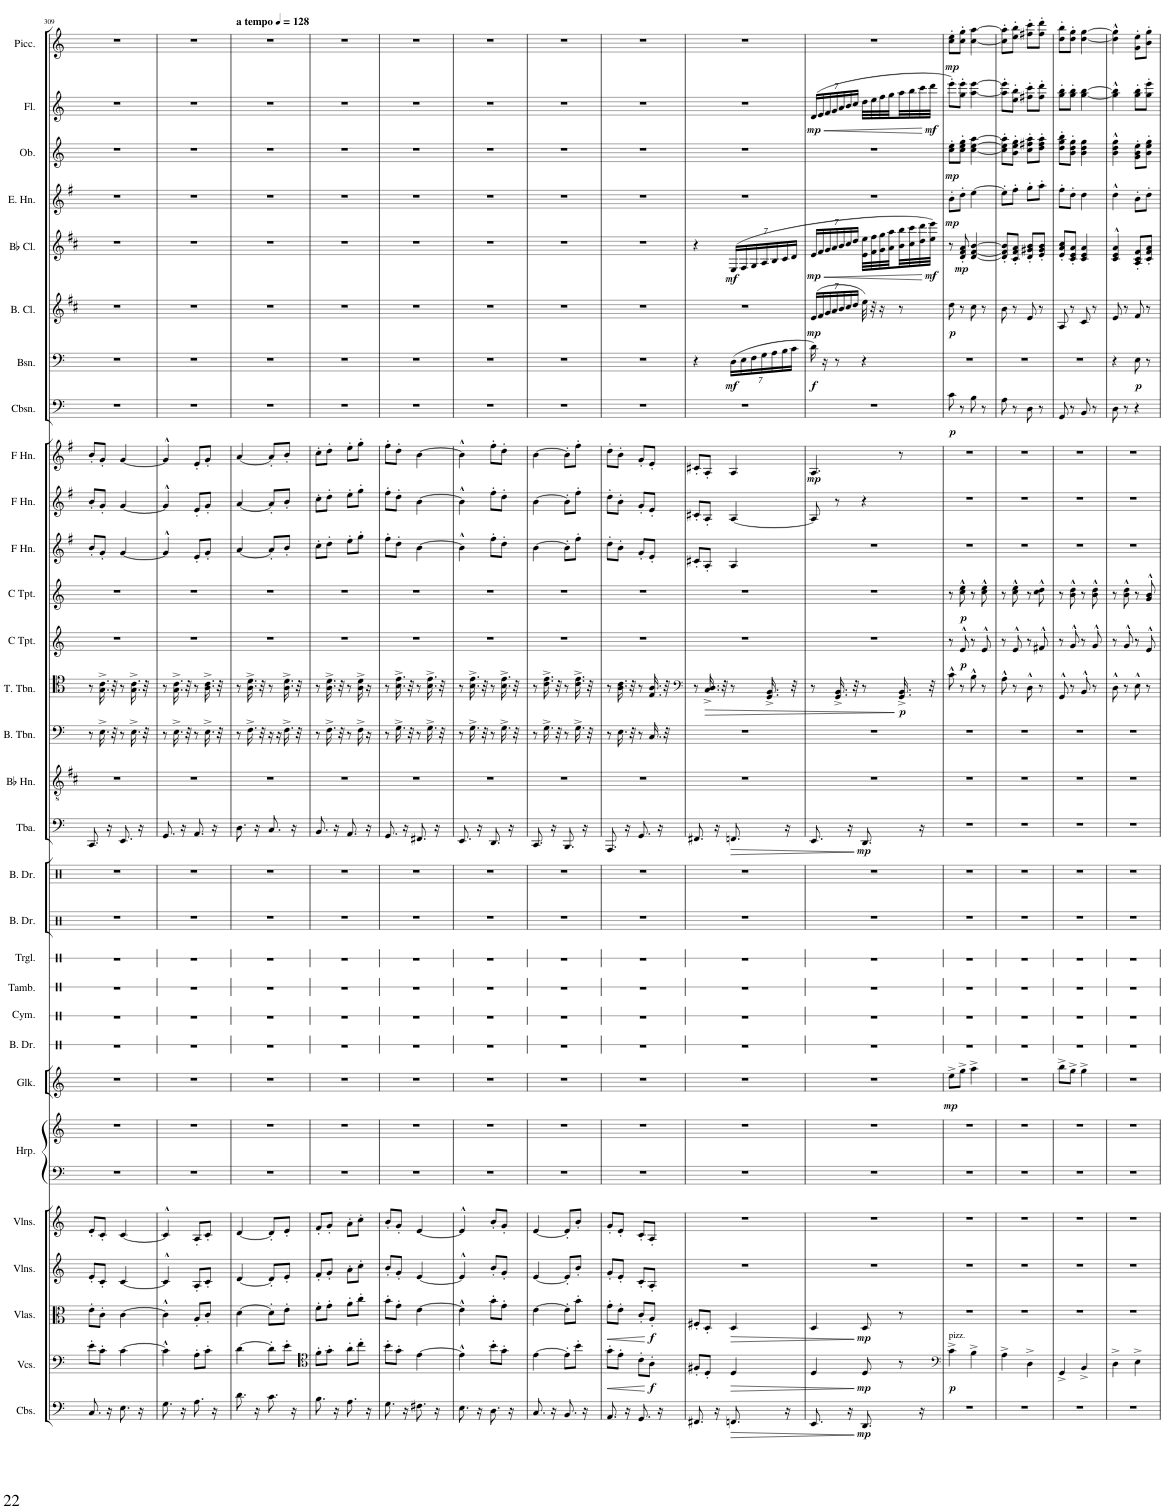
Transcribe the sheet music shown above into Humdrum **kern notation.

**kern	**dynam	**kern	**dynam	**kern	**dynam	**kern	**kern	**kern	**kern	**kern	**dynam	**kern	**kern	**kern	**kern	**kern	**kern	**kern	**dynam	**kern	**kern	**kern	**dynam	**kern	**dynam	**kern	**dynam	**kern	**kern	**kern	**dynam	**kern	**dynam	**kern	**dynam	**kern	**dynam	**kern	**dynam	**kern	**dynam	**kern	**dynam	**kern	**dynam	**kern	**dynam
*part30	*part30	*part29	*part29	*part28	*part28	*part27	*part26	*part25	*part25	*part24	*part24	*part23	*part22	*part21	*part20	*part19	*part18	*part17	*part17	*part16	*part15	*part14	*part14	*part13	*part13	*part12	*part12	*part11	*part10	*part9	*part9	*part8	*part8	*part7	*part7	*part6	*part6	*part5	*part5	*part4	*part4	*part3	*part3	*part2	*part2	*part1	*part1
*staff31	*staff31	*staff30	*staff30	*staff29	*staff29	*staff28	*staff27	*staff26	*staff25	*staff24	*staff24	*staff23	*staff22	*staff21	*staff20	*staff19	*staff18	*staff17	*staff17	*staff16	*staff15	*staff14	*staff14	*staff13	*staff13	*staff12	*staff12	*staff11	*staff10	*staff9	*staff9	*staff8	*staff8	*staff7	*staff7	*staff6	*staff6	*staff5	*staff5	*staff4	*staff4	*staff3	*staff3	*staff2	*staff2	*staff1	*staff1
*I"Contrabasses	*	*I"Violoncellos	*	*I"Violas	*	*I"Violins II	*I"Violins I	*I"Harps	*	*I"Glockenspiel	*	*I"Bass Drum	*I"Cymbal	*I"Tambourine	*I"Triangle	*I"Timpani II	*I"Timpani I	*I"Bass Tuba	*	*I"Tenor Tuba	*I"Bass Trombone	*I"Tenor Trombone	*	*I"C Trumpet	*	*I"C Trumpet	*	*I"Horn in F	*I"Horn in F	*I"Horn in F	*	*I"Contrabassoon	*	*I"Bassoon	*	*I"Bass Clarinet	*	*I"Bb Clarinet	*	*I"English Horn	*	*I"Oboe	*	*I"Flute	*	*I"Piccolo	*
*I'Cbs.	*	*I'Vcs.	*	*I'Vlas.	*	*I'Vlns.	*I'Vlns.	*I'Hrp.	*	*I'Glk.	*	*I'B. Dr.	*I'Cym.	*I'Tamb.	*I'Trgl.	*I'Timp.	*I'Timp.	*I'Tba.	*	*	*I'B. Tbn.	*I'T. Tbn.	*	*I'C Tpt.	*	*I'C Tpt.	*	*	*	*	*	*I'Cbsn.	*	*I'Bsn.	*	*I'B. Cl.	*	*I'Bb Cl.	*	*I'E. Hn.	*	*I'Ob.	*	*I'Fl.	*	*I'Picc.	*
!!LO:PB:g=z
*clefF4	*	*clefF4	*	*clefC3	*	*clefG2	*clefG2	*clefF4	*clefG2	*clefG2	*	*clefX	*clefX	*clefX	*clefX	*clefF4	*clefF4	*clefF4	*	*clefGv2	*clefF4	*clefC4	*	*clefG2	*	*clefG2	*	*clefG2	*clefG2	*clefG2	*	*clefF4	*	*clefF4	*	*clefG2	*	*clefG2	*	*clefG2	*	*clefG2	*	*clefG2	*	*clefG2	*
*Trd7c12	*	*	*	*	*	*	*	*	*	*Trd-14c-24	*	*	*	*	*	*	*	*	*	*Trd1c2	*	*	*	*	*	*	*	*Trd4c7	*Trd4c7	*Trd4c7	*	*Trd7c12	*	*	*	*Trd8c14	*	*Trd1c2	*	*Trd4c7	*	*	*	*	*	*Trd-7c-12	*
*k[]	*	*k[]	*	*k[]	*	*k[]	*k[]	*k[]	*k[]	*k[]	*	*k[]	*k[]	*k[]	*k[]	*k[]	*k[]	*k[]	*	*k[f#c#]	*k[]	*k[]	*	*k[]	*	*k[]	*	*k[f#]	*k[f#]	*k[f#]	*	*k[]	*	*k[]	*	*k[f#c#]	*	*k[f#c#]	*	*k[f#]	*	*k[]	*	*k[]	*	*k[]	*
*M2/4	*	*M2/4	*	*M2/4	*	*M2/4	*M2/4	*M2/4	*M2/4	*M2/4	*	*M2/4	*M2/4	*M2/4	*M2/4	*M2/4	*M2/4	*M2/4	*	*M2/4	*M2/4	*M2/4	*	*M2/4	*	*M2/4	*	*M2/4	*M2/4	*M2/4	*	*M2/4	*	*M2/4	*	*M2/4	*	*M2/4	*	*M2/4	*	*M2/4	*	*M2/4	*	*M2/4	*
*MM112	*	*MM112	*	*MM112	*	*MM112	*MM112	*MM112	*MM112	*MM112	*	*MM112	*MM112	*MM112	*MM112	*MM112	*MM112	*MM112	*	*MM112	*MM112	*MM112	*	*MM112	*	*MM112	*	*MM112	*MM112	*MM112	*	*MM112	*	*MM112	*	*MM112	*	*MM112	*	*MM112	*	*MM112	*	*MM112	*	*MM112	*
=309	=309	=309	=309	=309	=309	=309	=309	=309	=309	=309	=309	=309	=309	=309	=309	=309	=309	=309	=309	=309	=309	=309	=309	=309	=309	=309	=309	=309	=309	=309	=309	=309	=309	=309	=309	=309	=309	=309	=309	=309	=309	=309	=309	=309	=309	=309	=309
*	*	*	*	*	*	*	*	*	*	*	*	*	*	*	*	*	*	*	*	*	*	*	*	*	*	*	*	*	*	*	*	*	*	*	*	*	*	*	*	*	*	*	*	*	*	*^	*
8.C/	.	8e'\L	.	8e'\L	.	8e'/L	8e'/L	2r	2r	2r	.	2r	2r	2r	2r	2r	2r	8.CC/	.	2r	8r	8r	.	2r	.	2r	.	8b'/L	8b'/L	8b'/L	.	2r	.	2r	.	2r	.	2r	.	2r	.	2r	.	2r	.	2r	4ryy	.
.	.	8c'\J	.	8c'\J	.	8c'/J	8c'/J	.	.	.	.	.	.	.	.	.	.	.	.	.	16.E^\	16.G\^ 16.c\^	.	.	.	.	.	8g'/J	8g'/J	8g'/J	.	.	.	.	.	.	.	.	.	.	.	.	.	.	.	.	.	.
16r	.	.	.	.	.	.	.	.	.	.	.	.	.	.	.	.	.	16r	.	.	.	.	.	.	.	.	.	.	.	.	.	.	.	.	.	.	.	.	.	.	.	.	.	.	.	.	.	.
.	.	.	.	.	.	.	.	.	.	.	.	.	.	.	.	.	.	.	.	.	32r	32r	.	.	.	.	.	.	.	.	.	.	.	.	.	.	.	.	.	.	.	.	.	.	.	.	.	.
*	*	*	*	*	*	*	*	*	*	*	*	*	*	*	*	*	*	*	*	*	*	*	*	*	*	*	*	*	*	*	*	*	*	*	*	*	*	*	*	*	*	*	*	*	*	*MM116	*	*
8.E\	.	[4c\	.	[4c\	.	[4c/	[4c/	.	.	.	.	.	.	.	.	.	.	8.EE/	.	.	8r	8r	.	.	.	.	.	[4g/	[4g/	[4g/	.	.	.	.	.	.	.	.	.	.	.	.	.	.	.	.	4ryy	.
.	.	.	.	.	.	.	.	.	.	.	.	.	.	.	.	.	.	.	.	.	16.E^\	16.G\^ 16.c\^	.	.	.	.	.	.	.	.	.	.	.	.	.	.	.	.	.	.	.	.	.	.	.	.	.	.
16r	.	.	.	.	.	.	.	.	.	.	.	.	.	.	.	.	.	16r	.	.	.	.	.	.	.	.	.	.	.	.	.	.	.	.	.	.	.	.	.	.	.	.	.	.	.	.	.	.
.	.	.	.	.	.	.	.	.	.	.	.	.	.	.	.	.	.	.	.	.	32r	32r	.	.	.	.	.	.	.	.	.	.	.	.	.	.	.	.	.	.	.	.	.	.	.	.	.	.
=310	=310	=310	=310	=310	=310	=310	=310	=310	=310	=310	=310	=310	=310	=310	=310	=310	=310	=310	=310	=310	=310	=310	=310	=310	=310	=310	=310	=310	=310	=310	=310	=310	=310	=310	=310	=310	=310	=310	=310	=310	=310	=310	=310	=310	=310	=310	=310	=310
*	*	*	*	*	*	*	*	*	*	*	*	*	*	*	*	*	*	*	*	*	*	*	*	*	*	*	*	*	*	*	*	*	*	*	*	*	*	*	*	*	*	*	*	*	*	*MM120	*	*
8.G\	.	4c^^\]	.	4c^^\]	.	4c^^/]	4c^^/]	2r	2r	2r	.	2r	2r	2r	2r	2r	2r	8.GG/	.	2r	8r	8r	.	2r	.	2r	.	4g^^/]	4g^^/]	4g^^/]	.	2r	.	2r	.	2r	.	2r	.	2r	.	2r	.	2r	.	2r	4ryy	.
.	.	.	.	.	.	.	.	.	.	.	.	.	.	.	.	.	.	.	.	.	16.E^\	16.G\^ 16.c\^	.	.	.	.	.	.	.	.	.	.	.	.	.	.	.	.	.	.	.	.	.	.	.	.	.	.
16r	.	.	.	.	.	.	.	.	.	.	.	.	.	.	.	.	.	16r	.	.	.	.	.	.	.	.	.	.	.	.	.	.	.	.	.	.	.	.	.	.	.	.	.	.	.	.	.	.
.	.	.	.	.	.	.	.	.	.	.	.	.	.	.	.	.	.	.	.	.	32r	32r	.	.	.	.	.	.	.	.	.	.	.	.	.	.	.	.	.	.	.	.	.	.	.	.	.	.
*	*	*	*	*	*	*	*	*	*	*	*	*	*	*	*	*	*	*	*	*	*	*	*	*	*	*	*	*	*	*	*	*	*	*	*	*	*	*	*	*	*	*	*	*	*	*MM124	*	*
8.A\	.	8A'\L	.	8A'/L	.	8A'/L	8A'/L	.	.	.	.	.	.	.	.	.	.	8.AA/	.	.	8r	8r	.	.	.	.	.	8e'/L	8e'/L	8e'/L	.	.	.	.	.	.	.	.	.	.	.	.	.	.	.	.	4ryy	.
.	.	8c'\J	.	8c'/J	.	8c'/J	8c'/J	.	.	.	.	.	.	.	.	.	.	.	.	.	16.E^\	16.A\^ 16.c\^	.	.	.	.	.	8g'/J	8g'/J	8g'/J	.	.	.	.	.	.	.	.	.	.	.	.	.	.	.	.	.	.
16r	.	.	.	.	.	.	.	.	.	.	.	.	.	.	.	.	.	16r	.	.	.	.	.	.	.	.	.	.	.	.	.	.	.	.	.	.	.	.	.	.	.	.	.	.	.	.	.	.
.	.	.	.	.	.	.	.	.	.	.	.	.	.	.	.	.	.	.	.	.	32r	32r	.	.	.	.	.	.	.	.	.	.	.	.	.	.	.	.	.	.	.	.	.	.	.	.	.	.
*	*	*	*	*	*	*	*	*	*	*	*	*	*	*	*	*	*	*	*	*	*	*	*	*	*	*	*	*	*	*	*	*	*	*	*	*	*	*	*	*	*	*	*	*	*	*v	*v	*
=311	=311	=311	=311	=311	=311	=311	=311	=311	=311	=311	=311	=311	=311	=311	=311	=311	=311	=311	=311	=311	=311	=311	=311	=311	=311	=311	=311	=311	=311	=311	=311	=311	=311	=311	=311	=311	=311	=311	=311	=311	=311	=311	=311	=311	=311	=311	=311
*	*	*	*	*	*	*	*	*	*	*	*	*	*	*	*	*	*	*	*	*	*	*	*	*	*	*	*	*	*	*	*	*	*	*	*	*	*	*	*	*	*	*	*	*	*	*MM128	*
*	*	*	*	*	*	*	*	*	*	*	*	*	*	*	*	*	*	*	*	*	*	*	*	*	*	*	*	*	*	*	*	*	*	*	*	*	*	*	*	*	*	*	*	*	*	*^	*
!	!	!	!	!	!	!	!	!	!	!	!	!	!	!	!	!	!	!	!	!	!	!	!	!	!	!	!	!	!	!	!	!	!	!	!	!	!	!	!	!	!	!	!	!	!	!LO:TX:a:B:t=a tempo	!	!
*	*	*	*	*	*	*	*	*	*	*	*	*	*	*	*	*	*	*	*	*	*	*	*	*	*	*	*	*	*	*	*	*	*	*	*	*	*	*	*	*	*	*	*	*	*	*v	*v	*
8.d\	.	[4d\	.	[4d\	.	[4d/	[4d/	2r	2r	2r	.	2r	2r	2r	2r	2r	2r	8.D\	.	2r	8r	8r	.	2r	.	2r	.	[4a/	[4a/	[4a/	.	2r	.	2r	.	2r	.	2r	.	2r	.	2r	.	2r	.	2r	.
.	.	.	.	.	.	.	.	.	.	.	.	.	.	.	.	.	.	.	.	.	16.F^\	16.A\^ 16.d\^	.	.	.	.	.	.	.	.	.	.	.	.	.	.	.	.	.	.	.	.	.	.	.	.	.
16r	.	.	.	.	.	.	.	.	.	.	.	.	.	.	.	.	.	16r	.	.	.	.	.	.	.	.	.	.	.	.	.	.	.	.	.	.	.	.	.	.	.	.	.	.	.	.	.
.	.	.	.	.	.	.	.	.	.	.	.	.	.	.	.	.	.	.	.	.	32r	32r	.	.	.	.	.	.	.	.	.	.	.	.	.	.	.	.	.	.	.	.	.	.	.	.	.
8.c\	.	8d'\L]	.	8d'\L]	.	8d'/L]	8d'/L]	.	.	.	.	.	.	.	.	.	.	8.C/	.	.	16r	8r	.	.	.	.	.	8a'/L]	8a'/L]	8a'/L]	.	.	.	.	.	.	.	.	.	.	.	.	.	.	.	.	.
.	.	.	.	.	.	.	.	.	.	.	.	.	.	.	.	.	.	.	.	.	16r	.	.	.	.	.	.	.	.	.	.	.	.	.	.	.	.	.	.	.	.	.	.	.	.	.	.
.	.	8e'\J	.	8e'\J	.	8e'/J	8e'/J	.	.	.	.	.	.	.	.	.	.	.	.	.	16.F^\	16.A\^ 16.d\^	.	.	.	.	.	8b'/J	8b'/J	8b'/J	.	.	.	.	.	.	.	.	.	.	.	.	.	.	.	.	.
16r	.	.	.	.	.	.	.	.	.	.	.	.	.	.	.	.	.	16r	.	.	.	.	.	.	.	.	.	.	.	.	.	.	.	.	.	.	.	.	.	.	.	.	.	.	.	.	.
.	.	.	.	.	.	.	.	.	.	.	.	.	.	.	.	.	.	.	.	.	32r	32r	.	.	.	.	.	.	.	.	.	.	.	.	.	.	.	.	.	.	.	.	.	.	.	.	.
=312	=312	=312	=312	=312	=312	=312	=312	=312	=312	=312	=312	=312	=312	=312	=312	=312	=312	=312	=312	=312	=312	=312	=312	=312	=312	=312	=312	=312	=312	=312	=312	=312	=312	=312	=312	=312	=312	=312	=312	=312	=312	=312	=312	=312	=312	=312	=312
*	*	*clefC4	*	*	*	*	*	*	*	*	*	*	*	*	*	*	*	*	*	*	*	*	*	*	*	*	*	*	*	*	*	*	*	*	*	*	*	*	*	*	*	*	*	*	*	*	*
8.B\	.	8f'\L	.	8f'\L	.	8f'/L	8f'/L	2r	2r	2r	.	2r	2r	2r	2r	2r	2r	8.BB/	.	2r	8r	8r	.	2r	.	2r	.	8cc'\L	8cc'\L	8cc'\L	.	2r	.	2r	.	2r	.	2r	.	2r	.	2r	.	2r	.	2r	.
.	.	8g'\J	.	8g'\J	.	8g'/J	8g'/J	.	.	.	.	.	.	.	.	.	.	.	.	.	16.F^\	16.A\^ 16.d\^	.	.	.	.	.	8dd'\J	8dd'\J	8dd'\J	.	.	.	.	.	.	.	.	.	.	.	.	.	.	.	.	.
16r	.	.	.	.	.	.	.	.	.	.	.	.	.	.	.	.	.	16r	.	.	.	.	.	.	.	.	.	.	.	.	.	.	.	.	.	.	.	.	.	.	.	.	.	.	.	.	.
.	.	.	.	.	.	.	.	.	.	.	.	.	.	.	.	.	.	.	.	.	32r	32r	.	.	.	.	.	.	.	.	.	.	.	.	.	.	.	.	.	.	.	.	.	.	.	.	.
8.A\	.	8a'\L	.	8a'\L	.	8a'\L	8a'\L	.	.	.	.	.	.	.	.	.	.	8.AA/	.	.	8r	8r	.	.	.	.	.	8ee'\L	8ee'\L	8ee'\L	.	.	.	.	.	.	.	.	.	.	.	.	.	.	.	.	.
.	.	8cc'\J	.	8cc'\J	.	8cc'\J	8cc'\J	.	.	.	.	.	.	.	.	.	.	.	.	.	16F^\	16A\^ 16d\^	.	.	.	.	.	8gg'\J	8gg'\J	8gg'\J	.	.	.	.	.	.	.	.	.	.	.	.	.	.	.	.	.
16r	.	.	.	.	.	.	.	.	.	.	.	.	.	.	.	.	.	16r	.	.	16r	16r	.	.	.	.	.	.	.	.	.	.	.	.	.	.	.	.	.	.	.	.	.	.	.	.	.
=313	=313	=313	=313	=313	=313	=313	=313	=313	=313	=313	=313	=313	=313	=313	=313	=313	=313	=313	=313	=313	=313	=313	=313	=313	=313	=313	=313	=313	=313	=313	=313	=313	=313	=313	=313	=313	=313	=313	=313	=313	=313	=313	=313	=313	=313	=313	=313
8.G\	.	8b'\L	.	8b'\L	.	8b'/L	8b'/L	2r	2r	2r	.	2r	2r	2r	2r	2r	2r	8.GG/	.	2r	8r	8r	.	2r	.	2r	.	8ff#'\L	8ff#'\L	8ff#'\L	.	2r	.	2r	.	2r	.	2r	.	2r	.	2r	.	2r	.	2r	.
.	.	8g'\J	.	8g'\J	.	8g'/J	8g'/J	.	.	.	.	.	.	.	.	.	.	.	.	.	16.G^\	16.B\^ 16.e\^	.	.	.	.	.	8dd'\J	8dd'\J	8dd'\J	.	.	.	.	.	.	.	.	.	.	.	.	.	.	.	.	.
16r	.	.	.	.	.	.	.	.	.	.	.	.	.	.	.	.	.	16r	.	.	.	.	.	.	.	.	.	.	.	.	.	.	.	.	.	.	.	.	.	.	.	.	.	.	.	.	.
.	.	.	.	.	.	.	.	.	.	.	.	.	.	.	.	.	.	.	.	.	32r	32r	.	.	.	.	.	.	.	.	.	.	.	.	.	.	.	.	.	.	.	.	.	.	.	.	.
8.F#X\	.	[4e\	.	[4e\	.	[4e/	[4e/	.	.	.	.	.	.	.	.	.	.	8.FF#X/	.	.	8r	8r	.	.	.	.	.	[4b\	[4b\	[4b\	.	.	.	.	.	.	.	.	.	.	.	.	.	.	.	.	.
.	.	.	.	.	.	.	.	.	.	.	.	.	.	.	.	.	.	.	.	.	16.G^\	16.B\^ 16.e\^	.	.	.	.	.	.	.	.	.	.	.	.	.	.	.	.	.	.	.	.	.	.	.	.	.
16r	.	.	.	.	.	.	.	.	.	.	.	.	.	.	.	.	.	16r	.	.	.	.	.	.	.	.	.	.	.	.	.	.	.	.	.	.	.	.	.	.	.	.	.	.	.	.	.
.	.	.	.	.	.	.	.	.	.	.	.	.	.	.	.	.	.	.	.	.	32r	32r	.	.	.	.	.	.	.	.	.	.	.	.	.	.	.	.	.	.	.	.	.	.	.	.	.
=314	=314	=314	=314	=314	=314	=314	=314	=314	=314	=314	=314	=314	=314	=314	=314	=314	=314	=314	=314	=314	=314	=314	=314	=314	=314	=314	=314	=314	=314	=314	=314	=314	=314	=314	=314	=314	=314	=314	=314	=314	=314	=314	=314	=314	=314	=314	=314
8.E\	.	4e^^\]	.	4e^^\]	.	4e^^/]	4e^^/]	2r	2r	2r	.	2r	2r	2r	2r	2r	2r	8.EE/	.	2r	8r	8r	.	2r	.	2r	.	4b^^\]	4b^^\]	4b^^\]	.	2r	.	2r	.	2r	.	2r	.	2r	.	2r	.	2r	.	2r	.
.	.	.	.	.	.	.	.	.	.	.	.	.	.	.	.	.	.	.	.	.	16.G^\	16.B\^ 16.e\^	.	.	.	.	.	.	.	.	.	.	.	.	.	.	.	.	.	.	.	.	.	.	.	.	.
16r	.	.	.	.	.	.	.	.	.	.	.	.	.	.	.	.	.	16r	.	.	.	.	.	.	.	.	.	.	.	.	.	.	.	.	.	.	.	.	.	.	.	.	.	.	.	.	.
.	.	.	.	.	.	.	.	.	.	.	.	.	.	.	.	.	.	.	.	.	32r	32r	.	.	.	.	.	.	.	.	.	.	.	.	.	.	.	.	.	.	.	.	.	.	.	.	.
8.D\	.	8b'\L	.	8b'\L	.	8b'/L	8b'/L	.	.	.	.	.	.	.	.	.	.	8.DD/	.	.	8r	8r	.	.	.	.	.	8ff#'\L	8ff#'\L	8ff#'\L	.	.	.	.	.	.	.	.	.	.	.	.	.	.	.	.	.
.	.	8g'\J	.	8g'\J	.	8g'/J	8g'/J	.	.	.	.	.	.	.	.	.	.	.	.	.	16.G^\	16.B\^ 16.e\^	.	.	.	.	.	8dd'\J	8dd'\J	8dd'\J	.	.	.	.	.	.	.	.	.	.	.	.	.	.	.	.	.
16r	.	.	.	.	.	.	.	.	.	.	.	.	.	.	.	.	.	16r	.	.	.	.	.	.	.	.	.	.	.	.	.	.	.	.	.	.	.	.	.	.	.	.	.	.	.	.	.
.	.	.	.	.	.	.	.	.	.	.	.	.	.	.	.	.	.	.	.	.	32r	32r	.	.	.	.	.	.	.	.	.	.	.	.	.	.	.	.	.	.	.	.	.	.	.	.	.
=315	=315	=315	=315	=315	=315	=315	=315	=315	=315	=315	=315	=315	=315	=315	=315	=315	=315	=315	=315	=315	=315	=315	=315	=315	=315	=315	=315	=315	=315	=315	=315	=315	=315	=315	=315	=315	=315	=315	=315	=315	=315	=315	=315	=315	=315	=315	=315
8.C/	.	[4e\	.	[4e\	.	[4e/	[4e/	2r	2r	2r	.	2r	2r	2r	2r	2r	2r	8.CC/	.	2r	8r	8r	.	2r	.	2r	.	[4b\	[4b\	[4b\	.	2r	.	2r	.	2r	.	2r	.	2r	.	2r	.	2r	.	2r	.
.	.	.	.	.	.	.	.	.	.	.	.	.	.	.	.	.	.	.	.	.	16.G^\	16.c\^ 16.e\^	.	.	.	.	.	.	.	.	.	.	.	.	.	.	.	.	.	.	.	.	.	.	.	.	.
16r	.	.	.	.	.	.	.	.	.	.	.	.	.	.	.	.	.	16r	.	.	.	.	.	.	.	.	.	.	.	.	.	.	.	.	.	.	.	.	.	.	.	.	.	.	.	.	.
.	.	.	.	.	.	.	.	.	.	.	.	.	.	.	.	.	.	.	.	.	32r	32r	.	.	.	.	.	.	.	.	.	.	.	.	.	.	.	.	.	.	.	.	.	.	.	.	.
8.BB/	.	8e'\L]	.	8e'\L]	.	8e'/L]	8e'/L]	.	.	.	.	.	.	.	.	.	.	8.BBB/	.	.	8r	8r	.	.	.	.	.	8b'\L]	8b'\L]	8b'\L]	.	.	.	.	.	.	.	.	.	.	.	.	.	.	.	.	.
.	.	8b'\J	.	8b'\J	.	8b'/J	8b'/J	.	.	.	.	.	.	.	.	.	.	.	.	.	16.G^\	16.c\^ 16.e\^	.	.	.	.	.	8ff#'\J	8ff#'\J	8ff#'\J	.	.	.	.	.	.	.	.	.	.	.	.	.	.	.	.	.
16r	.	.	.	.	.	.	.	.	.	.	.	.	.	.	.	.	.	16r	.	.	.	.	.	.	.	.	.	.	.	.	.	.	.	.	.	.	.	.	.	.	.	.	.	.	.	.	.
.	.	.	.	.	.	.	.	.	.	.	.	.	.	.	.	.	.	.	.	.	32r	32r	.	.	.	.	.	.	.	.	.	.	.	.	.	.	.	.	.	.	.	.	.	.	.	.	.
=316	=316	=316	=316	=316	=316	=316	=316	=316	=316	=316	=316	=316	=316	=316	=316	=316	=316	=316	=316	=316	=316	=316	=316	=316	=316	=316	=316	=316	=316	=316	=316	=316	=316	=316	=316	=316	=316	=316	=316	=316	=316	=316	=316	=316	=316	=316	=316
!	!	!	!LO:HP:b	!	!LO:HP:b	!	!	!	!	!	!	!	!	!	!	!	!	!	!	!	!	!	!	!	!	!	!	!	!	!	!	!	!	!	!	!	!	!	!	!	!	!	!	!	!	!	!
8.AA/	.	8g'\L	<	8g'\L	<	8g'/L	8g'/L	2r	2r	2r	.	2r	2r	2r	2r	2r	2r	8.AAA/	.	2r	8r	8r	.	2r	.	2r	.	8dd'\L	8dd'\L	8dd'\L	.	2r	.	2r	.	2r	.	2r	.	2r	.	2r	.	2r	.	2r	.
.	.	8e'\J	.	8e'\J	.	8e'/J	8e'/J	.	.	.	.	.	.	.	.	.	.	.	.	.	16.E\	16.A\ 16.c\	.	.	.	.	.	8b'\J	8b'\J	8b'\J	.	.	.	.	.	.	.	.	.	.	.	.	.	.	.	.	.
16r	.	.	.	.	.	.	.	.	.	.	.	.	.	.	.	.	.	16r	.	.	.	.	.	.	.	.	.	.	.	.	.	.	.	.	.	.	.	.	.	.	.	.	.	.	.	.	.
.	.	.	.	.	.	.	.	.	.	.	.	.	.	.	.	.	.	.	.	.	32r	32r	.	.	.	.	.	.	.	.	.	.	.	.	.	.	.	.	.	.	.	.	.	.	.	.	.
8.GG/	.	8c'\L	.	8c'/L	.	8c'/L	8c'/L	.	.	.	.	.	.	.	.	.	.	8.GG/	.	.	8r	8r	.	.	.	.	.	8g'/L	8g'/L	8g'/L	.	.	.	.	.	.	.	.	.	.	.	.	.	.	.	.	.
!	!	!	!LO:DY:n=1:b	!	!LO:DY:n=1:b	!	!	!	!	!	!	!	!	!	!	!	!	!	!	!	!	!	!	!	!	!	!	!	!	!	!	!	!	!	!	!	!	!	!	!	!	!	!	!	!	!	!
.	.	8A'\J	[ f	8A'/J	[ f	8A'/J	8A'/J	.	.	.	.	.	.	.	.	.	.	.	.	.	16.C/	16.E/ 16.A/	.	.	.	.	.	8e'/J	8e'/J	8e'/J	.	.	.	.	.	.	.	.	.	.	.	.	.	.	.	.	.
16r	.	.	.	.	.	.	.	.	.	.	.	.	.	.	.	.	.	16r	.	.	.	.	.	.	.	.	.	.	.	.	.	.	.	.	.	.	.	.	.	.	.	.	.	.	.	.	.
.	.	.	.	.	.	.	.	.	.	.	.	.	.	.	.	.	.	.	.	.	32r	32r	.	.	.	.	.	.	.	.	.	.	.	.	.	.	.	.	.	.	.	.	.	.	.	.	.
=317	=317	=317	=317	=317	=317	=317	=317	=317	=317	=317	=317	=317	=317	=317	=317	=317	=317	=317	=317	=317	=317	=317	=317	=317	=317	=317	=317	=317	=317	=317	=317	=317	=317	=317	=317	=317	=317	=317	=317	=317	=317	=317	=317	=317	=317	=317	=317
*	*	*	*	*	*	*	*	*	*	*	*	*	*	*	*	*	*	*	*	*	*	*clefF4	*	*	*	*	*	*	*	*	*	*	*	*	*	*	*	*	*	*	*	*	*	*	*	*	*
8.FF#X/	.	8F#X'/L	.	8F#X'/L	.	2r	2r	2r	2r	2r	.	2r	2r	2r	2r	2r	2r	8.FF#X/	.	2r	2r	8r	.	2r	.	2r	.	8c#X'/L	8c#X'/L	8c#X'/L	.	2r	.	4r	.	2r	.	4r	.	2r	.	2r	.	2r	.	2r	.
!	!	!	!	!	!	!	!	!	!	!	!	!	!	!	!	!	!	!	!	!	!	!	!LO:HP:b	!	!	!	!	!	!	!	!	!	!	!	!	!	!	!	!	!	!	!	!	!	!	!	!
.	.	8D'/J	.	8D'/J	.	.	.	.	.	.	.	.	.	.	.	.	.	.	.	.	.	16.C/^ 16.D/^	>	.	.	.	.	8A'/J	8A'/J	8A'/J	.	.	.	.	.	.	.	.	.	.	.	.	.	.	.	.	.
16r	.	.	.	.	.	.	.	.	.	.	.	.	.	.	.	.	.	16r	.	.	.	.	.	.	.	.	.	.	.	.	.	.	.	.	.	.	.	.	.	.	.	.	.	.	.	.	.
.	.	.	.	.	.	.	.	.	.	.	.	.	.	.	.	.	.	.	.	.	.	32r	.	.	.	.	.	.	.	.	.	.	.	.	.	.	.	.	.	.	.	.	.	.	.	.	.
!	!LO:HP:b	!	!LO:HP:b	!	!LO:HP:b	!	!	!	!	!	!	!	!	!	!	!	!	!	!LO:HP:b	!	!	!	!	!	!	!	!	!	!	!	!	!	!	!	!	!	!	!	!	!	!	!	!	!	!	!	!
*	*	*	*	*	*	*	*	*	*	*	*	*	*	*	*	*	*	*	*	*	*	*	*	*	*	*	*	*	*	*	*	*	*	*Xbrackettup	*	*	*	*Xbrackettup	*	*	*	*	*	*	*	*	*
!	!	!	!	!	!	!	!	!	!	!	!	!	!	!	!	!	!	!	!	!	!	!	!	!	!	!	!	!	!	!	!	!	!	!	!LO:DY:b	!	!	!	!LO:DY:b	!	!	!	!	!	!	!	!
8.FFn/	>	4D/	>	4D/	>	.	.	.	.	.	.	.	.	.	.	.	.	8.FFn/	>	.	.	8r	.	.	.	.	.	4A/	[4A/	4A/	.	.	.	(28D\LL	mf	.	.	(28E/LL	mf	.	.	.	.	.	.	.	.
.	.	.	.	.	.	.	.	.	.	.	.	.	.	.	.	.	.	.	.	.	.	.	.	.	.	.	.	.	.	.	.	.	.	28E\	.	.	.	28F#/	.	.	.	.	.	.	.	.	.
.	.	.	.	.	.	.	.	.	.	.	.	.	.	.	.	.	.	.	.	.	.	.	.	.	.	.	.	.	.	.	.	.	.	28F\	.	.	.	28G/	.	.	.	.	.	.	.	.	.
.	.	.	.	.	.	.	.	.	.	.	.	.	.	.	.	.	.	.	.	.	.	.	.	.	.	.	.	.	.	.	.	.	.	28G\	.	.	.	28A/	.	.	.	.	.	.	.	.	.
.	.	.	.	.	.	.	.	.	.	.	.	.	.	.	.	.	.	.	.	.	.	16.GG/^ 16.BB/^	.	.	.	.	.	.	.	.	.	.	.	.	.	.	.	.	.	.	.	.	.	.	.	.	.
.	.	.	.	.	.	.	.	.	.	.	.	.	.	.	.	.	.	.	.	.	.	.	.	.	.	.	.	.	.	.	.	.	.	28A\	.	.	.	28B/	.	.	.	.	.	.	.	.	.
.	.	.	.	.	.	.	.	.	.	.	.	.	.	.	.	.	.	.	.	.	.	.	.	.	.	.	.	.	.	.	.	.	.	28B\	.	.	.	28c#/	.	.	.	.	.	.	.	.	.
16r	.	.	.	.	.	.	.	.	.	.	.	.	.	.	.	.	.	16r	.	.	.	.	.	.	.	.	.	.	.	.	.	.	.	.	.	.	.	.	.	.	.	.	.	.	.	.	.
.	.	.	.	.	.	.	.	.	.	.	.	.	.	.	.	.	.	.	.	.	.	.	.	.	.	.	.	.	.	.	.	.	.	28c\JJ	.	.	.	28d/JJ	.	.	.	.	.	.	.	.	.
.	.	.	.	.	.	.	.	.	.	.	.	.	.	.	.	.	.	.	.	.	.	32r	.	.	.	.	.	.	.	.	.	.	.	.	.	.	.	.	.	.	.	.	.	.	.	.	.
=318	=318	=318	=318	=318	=318	=318	=318	=318	=318	=318	=318	=318	=318	=318	=318	=318	=318	=318	=318	=318	=318	=318	=318	=318	=318	=318	=318	=318	=318	=318	=318	=318	=318	=318	=318	=318	=318	=318	=318	=318	=318	=318	=318	=318	=318	=318	=318
*	*	*	*	*	*	*	*	*	*	*	*	*	*	*	*	*	*	*	*	*	*	*	*	*	*	*	*	*	*	*	*	*	*	*	*	*Xbrackettup	*	*	*	*	*	*	*	*	*	*	*
!	!	!	!	!	!	!	!	!	!	!	!	!	!	!	!	!	!	!	!	!	!	!	!	!	!	!	!	!	!	!	!	!	!	!	!	!	!	!	!LO:HP:b	!	!	!	!	!	!	!	!
*	*	*	*	*	*	*	*	*	*	*	*	*	*	*	*	*	*	*	*	*	*	*	*	*	*	*	*	*	*	*	*	*	*	*	*	*	*	*	*	*	*	*	*	*Xbrackettup	*	*	*
!	!	!	!	!	!	!	!	!	!	!	!	!	!	!	!	!	!	!	!	!	!	!	!	!	!	!	!	!	!	!	!LO:DY:b	!	!	!	!LO:DY:b	!	!LO:DY:b	!	!LO:DY:n=1:b	!	!	!	!	!	!LO:HP:b	!	!
!	!	!	!	!	!	!	!	!	!	!	!	!	!	!	!	!	!	!	!	!	!	!	!	!	!	!	!	!	!	!	!	!	!	!	!	!	!	!	!	!	!	!	!	!	!LO:DY:n=1:b	!	!
8.EE/	.	4D/	.	4D/	.	2r	2r	2r	2r	2r	.	2r	2r	2r	2r	2r	2r	8.EE/	.	2r	2r	8r	.	2r	.	2r	.	2r	8A/]	4.A/	mp	2r	.	16d\)	f	(28e/LL	mp	28e/LL	< mp	2r	.	2r	.	(28d/LL	< mp	2r	.
.	.	.	.	.	.	.	.	.	.	.	.	.	.	.	.	.	.	.	.	.	.	.	.	.	.	.	.	.	.	.	.	.	.	.	.	28f#/	.	28f#/	.	.	.	.	.	28e/	.	.	.
.	.	.	.	.	.	.	.	.	.	.	.	.	.	.	.	.	.	.	.	.	.	.	.	.	.	.	.	.	.	.	.	.	.	16r	.	.	.	.	.	.	.	.	.	.	.	.	.
.	.	.	.	.	.	.	.	.	.	.	.	.	.	.	.	.	.	.	.	.	.	.	.	.	.	.	.	.	.	.	.	.	.	.	.	28g/	.	28g/	.	.	.	.	.	28f/	.	.	.
.	.	.	.	.	.	.	.	.	.	.	.	.	.	.	.	.	.	.	.	.	.	.	.	.	.	.	.	.	.	.	.	.	.	.	.	28a/	.	28a/	.	.	.	.	.	28g/	.	.	.
.	.	.	.	.	.	.	.	.	.	.	.	.	.	.	.	.	.	.	.	.	.	16.GG/^ 16.BB/^	.	.	.	.	.	.	8r	.	.	.	.	8r	.	.	.	.	.	.	.	.	.	.	.	.	.
.	.	.	.	.	.	.	.	.	.	.	.	.	.	.	.	.	.	.	.	.	.	.	.	.	.	.	.	.	.	.	.	.	.	.	.	28b/	.	28b/	.	.	.	.	.	28a/	.	.	.
.	.	.	.	.	.	.	.	.	.	.	.	.	.	.	.	.	.	.	.	.	.	.	.	.	.	.	.	.	.	.	.	.	.	.	.	28cc#/	.	28cc#/	.	.	.	.	.	28b/	.	.	.
16r	.	.	.	.	.	.	.	.	.	.	.	.	.	.	.	.	.	16r	.	.	.	.	.	.	.	.	.	.	.	.	.	.	.	.	.	.	.	.	.	.	.	.	.	.	.	.	.
.	.	.	.	.	.	.	.	.	.	.	.	.	.	.	.	.	.	.	.	.	.	.	.	.	.	.	.	.	.	.	.	.	.	.	.	28dd/JJ	.	28dd/JJ	.	.	.	.	.	28cc/JJ	.	.	.
.	.	.	.	.	.	.	.	.	.	.	.	.	.	.	.	.	.	.	.	.	.	32r	.	.	.	.	.	.	.	.	.	.	.	.	.	.	.	.	.	.	.	.	.	.	.	.	.
!	!LO:DY:n=1:b	!	!LO:DY:n=1:b	!	!LO:DY:n=1:b	!	!	!	!	!	!	!	!	!	!	!	!	!	!LO:DY:n=1:b	!	!	!	!	!	!	!	!	!	!	!	!	!	!	!	!	!	!	!	!	!	!	!	!	!	!	!	!
8.DD/	] mp	8D/	] mp	8D/	] mp	.	.	.	.	.	.	.	.	.	.	.	.	8.DD/	] mp	.	.	8r	.	.	.	.	.	.	4r	.	.	.	.	4r	.	32ee\)	.	32e\ 32ee\LLL	.	.	.	.	.	32dd\LLL	.	.	.
.	.	.	.	.	.	.	.	.	.	.	.	.	.	.	.	.	.	.	.	.	.	.	.	.	.	.	.	.	.	.	.	.	.	.	.	32r	.	32f#\ 32ff#\	.	.	.	.	.	32ee\	.	.	.
.	.	.	.	.	.	.	.	.	.	.	.	.	.	.	.	.	.	.	.	.	.	.	.	.	.	.	.	.	.	.	.	.	.	.	.	16r	.	32g\ 32gg\	.	.	.	.	.	32ff\	.	.	.
.	.	.	.	.	.	.	.	.	.	.	.	.	.	.	.	.	.	.	.	.	.	.	.	.	.	.	.	.	.	.	.	.	.	.	.	.	.	32a\ 32aa\	.	.	.	.	.	32gg\	.	.	.
!	!	!	!	!	!	!	!	!	!	!	!	!	!	!	!	!	!	!	!	!	!	!	!LO:DY:n=1:b	!	!	!	!	!	!	!	!	!	!	!	!	!	!	!	!	!	!	!	!	!	!	!	!
.	.	8r	.	8r	.	.	.	.	.	.	.	.	.	.	.	.	.	.	.	.	.	16.GG/^ 16.BB/^	] p	.	.	.	.	.	.	8r	.	.	.	.	.	8r	.	32b\ 32bb\	.	.	.	.	.	32aa\	.	.	.
.	.	.	.	.	.	.	.	.	.	.	.	.	.	.	.	.	.	.	.	.	.	.	.	.	.	.	.	.	.	.	.	.	.	.	.	.	.	32cc#\ 32ccc#\	.	.	.	.	.	32bb\	.	.	.
16r	.	.	.	.	.	.	.	.	.	.	.	.	.	.	.	.	.	16r	.	.	.	.	.	.	.	.	.	.	.	.	.	.	.	.	.	.	.	32dd\ 32ddd\	.	.	.	.	.	32ccc\	.	.	.
!	!	!	!	!	!	!	!	!	!	!	!	!	!	!	!	!	!	!	!	!	!	!	!	!	!	!	!	!	!	!	!	!	!	!	!	!	!	!	!LO:DY:n=2:b	!	!	!	!	!	!LO:DY:n=2:b	!	!
.	.	.	.	.	.	.	.	.	.	.	.	.	.	.	.	.	.	.	.	.	.	32r	.	.	.	.	.	.	.	.	.	.	.	.	.	.	.	32ee\ 32eee\JJJ)	[ mf	.	.	.	.	32ddd\JJJ	[ mf	.	.
=319	=319	=319	=319	=319	=319	=319	=319	=319	=319	=319	=319	=319	=319	=319	=319	=319	=319	=319	=319	=319	=319	=319	=319	=319	=319	=319	=319	=319	=319	=319	=319	=319	=319	=319	=319	=319	=319	=319	=319	=319	=319	=319	=319	=319	=319	=319	=319
*	*	*clefF4	*	*	*	*	*	*	*	*	*	*	*	*	*	*	*	*	*	*	*	*	*	*	*	*	*	*	*	*	*	*	*	*	*	*	*	*	*	*	*	*	*	*	*	*	*
!	!	!LO:TX:a:t=pizz.	!	!	!	!	!	!	!	!	!	!	!	!	!	!	!	!	!	!	!	!	!	!	!	!	!	!	!	!	!	!	!	!	!	!	!	!	!	!	!	!	!	!	!	!	!
!	!	!	!LO:DY:b	!	!	!	!	!	!	!	!LO:DY:b	!	!	!	!	!	!	!	!	!	!	!	!	!	!	!	!	!	!	!	!	!	!LO:DY:b	!	!	!	!LO:DY:b	!	!	!	!LO:DY:b	!	!LO:DY:b	!	!	!	!LO:DY:b
2r	.	4c^\	p	2r	.	2r	2r	2r	2r	8ee^\L	mp	2r	2r	2r	2r	2r	2r	2r	.	2r	2r	8c^^\	.	8r	.	8r	.	2r	2r	2r	.	8c\	p	2r	.	8dd\	p	8r	.	8b'\L	mp	8cc\' 8ee\'L	mp	8eee'\L)	.	8cc\' 8ee\'L	mp
!	!	!	!	!	!	!	!	!	!	!	!	!	!	!	!	!	!	!	!	!	!	!	!	!	!LO:DY:b	!	!LO:DY:b	!	!	!	!	!	!	!	!	!	!	!	!LO:DY:b	!	!	!	!	!	!	!	!
.	.	.	.	.	.	.	.	.	.	8gg^\J	.	.	.	.	.	.	.	.	.	.	.	8r	.	8e^^/	p	8cc\^^ 8ee\^^	p	.	.	.	.	8r	.	.	.	8r	.	8d/' 8f#/' 8a/'	mp	8dd'\J	.	8cc\' 8ee\' 8gg\'J	.	8gg\' 8eee\'J	.	8cc\' 8gg\'J	.
.	.	4B^\	.	.	.	.	.	.	.	4aa^\	.	.	.	.	.	.	.	.	.	.	.	8B^^\	.	8r	.	8r	.	.	.	.	.	8B\	.	.	.	8cc#\	.	[4d/ [4f#/ [4b/	.	[4ee\	.	[4cc\ [4ee\ [4aa\	.	[4aa\ [4eee\	.	[4cc\ [4aa\	.
.	.	.	.	.	.	.	.	.	.	.	.	.	.	.	.	.	.	.	.	.	.	8r	.	8e^^/	.	8cc\^^ 8ee\^^	.	.	.	.	.	8r	.	.	.	8r	.	.	.	.	.	.	.	.	.	.	.
=320	=320	=320	=320	=320	=320	=320	=320	=320	=320	=320	=320	=320	=320	=320	=320	=320	=320	=320	=320	=320	=320	=320	=320	=320	=320	=320	=320	=320	=320	=320	=320	=320	=320	=320	=320	=320	=320	=320	=320	=320	=320	=320	=320	=320	=320	=320	=320
2r	.	4A^\	.	2r	.	2r	2r	2r	2r	2r	.	2r	2r	2r	2r	2r	2r	2r	.	2r	2r	8A^^\	.	8r	.	8r	.	2r	2r	2r	.	8A\	.	2r	.	8b\	.	8d/]' 8f#/]' 8b/]'L	.	8ee'\L]	.	8cc\]' 8ee\]' 8aa\]'L	.	8aa\]' 8eee\]'L	.	8cc\]' 8aa\]'L	.
.	.	.	.	.	.	.	.	.	.	.	.	.	.	.	.	.	.	.	.	.	.	8r	.	8e^^/	.	8cc\^^ 8ee\^^	.	.	.	.	.	8r	.	.	.	8r	.	8c#/' 8f#/' 8a/'J	.	8ff#'\J	.	8b\' 8ee\' 8gg\'J	.	8ee\' 8bb\'J	.	8ee\' 8bb\'J	.
.	.	4D^\	.	.	.	.	.	.	.	.	.	.	.	.	.	.	.	.	.	.	.	8D^^\	.	8r	.	8r	.	.	.	.	.	8D\	.	.	.	8e/	.	8d/' 8g#X/' 8b/'L	.	8gg'\L	.	8cc\' 8ff#X\' 8aa\'L	.	8ff#X\' 8ccc\'L	.	8ff#X\' 8ccc\'L	.
.	.	.	.	.	.	.	.	.	.	.	.	.	.	.	.	.	.	.	.	.	.	8r	.	8f#X^^/	.	8cc\^^ 8dd\^^	.	.	.	.	.	8r	.	.	.	8r	.	8e/' 8g#/' 8b/'J	.	8aa'\J	.	8dd\' 8ff#\' 8aa\'J	.	8ff#\' 8ddd\'J	.	8ff#\' 8ddd\'J	.
=321	=321	=321	=321	=321	=321	=321	=321	=321	=321	=321	=321	=321	=321	=321	=321	=321	=321	=321	=321	=321	=321	=321	=321	=321	=321	=321	=321	=321	=321	=321	=321	=321	=321	=321	=321	=321	=321	=321	=321	=321	=321	=321	=321	=321	=321	=321	=321
2r	.	4GG^/	.	2r	.	2r	2r	2r	2r	8bb^\L	.	2r	2r	2r	2r	2r	2r	2r	.	2r	2r	8GG^^/	.	8r	.	8r	.	2r	2r	2r	.	8GG/	.	2r	.	8A/	.	8e/' 8a/' 8cc#/'L	.	8ff#'\L	.	8dd\' 8gg\' 8bb\'L	.	8gg\' 8bb\'L	.	8dd\' 8bb\'L	.
.	.	.	.	.	.	.	.	.	.	8gg^\J	.	.	.	.	.	.	.	.	.	.	.	8r	.	8g^^/	.	8b\^^ 8dd\^^	.	.	.	.	.	8r	.	.	.	8r	.	8c#/' 8e/' 8a/'J	.	8dd'\J	.	8b\' 8dd\' 8gg\'J	.	8gg\' 8bb\'J	.	8dd\' 8gg\'J	.
.	.	4BB^/	.	.	.	.	.	.	.	4gg^\	.	.	.	.	.	.	.	.	.	.	.	8BB^^/	.	8r	.	8r	.	.	.	.	.	8BB/	.	.	.	8c#/	.	4c#/ 4e/ 4a/	.	4dd\	.	4b\ 4dd\ 4gg\	.	[4gg\ [4bb\	.	[4dd\ [4gg\	.
.	.	.	.	.	.	.	.	.	.	.	.	.	.	.	.	.	.	.	.	.	.	8r	.	8g^^/	.	8b\^^ 8dd\^^	.	.	.	.	.	8r	.	.	.	8r	.	.	.	.	.	.	.	.	.	.	.
=322	=322	=322	=322	=322	=322	=322	=322	=322	=322	=322	=322	=322	=322	=322	=322	=322	=322	=322	=322	=322	=322	=322	=322	=322	=322	=322	=322	=322	=322	=322	=322	=322	=322	=322	=322	=322	=322	=322	=322	=322	=322	=322	=322	=322	=322	=322	=322
2r	.	4D^\	.	2r	.	2r	2r	2r	2r	2r	.	2r	2r	2r	2r	2r	2r	2r	.	2r	2r	8D^^\	.	8r	.	8r	.	2r	2r	2r	.	8D\	.	4r	.	8e/	.	4c#/^^ 4e/^^ 4a/^^	.	4dd^^\	.	4b\^^ 4dd\^^ 4gg\^^	.	4gg\]^^ 4bb\]^^	.	4dd\]^^ 4gg\]^^	.
.	.	.	.	.	.	.	.	.	.	.	.	.	.	.	.	.	.	.	.	.	.	8r	.	8g^^/	.	8b\^^ 8dd\^^	.	.	.	.	.	8r	.	.	.	8r	.	.	.	.	.	.	.	.	.	.	.
!	!	!	!	!	!	!	!	!	!	!	!	!	!	!	!	!	!	!	!	!	!	!	!	!	!	!	!	!	!	!	!	!	!	!	!LO:DY:b	!	!	!	!	!	!	!	!	!	!	!	!
.	.	4E^\	.	.	.	.	.	.	.	.	.	.	.	.	.	.	.	.	.	.	.	8E^^\	.	8r	.	8r	.	.	.	.	.	4r	.	8E\	p	8f#/	.	8A/' 8c#/' 8f#/'L	.	8b'\L	.	8g\' 8b\' 8ee\'L	.	8gg\' 8bb\'L	.	8g\' 8ee\'L	.
.	.	.	.	.	.	.	.	.	.	.	.	.	.	.	.	.	.	.	.	.	.	8r	.	8e^^/	.	8g/^^ 8b/^^	.	.	.	.	.	.	.	8r	.	8r	.	8c#/' 8f#/' 8a/'J	.	8dd'\J	.	8b\' 8ee\' 8gg\'J	.	8gg\' 8eee\'J	.	8b\' 8gg\'J	.
=	=	=	=	=	=	=	=	=	=	=	=	=	=	=	=	=	=	=	=	=	=	=	=	=	=	=	=	=	=	=	=	=	=	=	=	=	=	=	=	=	=	=	=	=	=	=	=
*-	*-	*-	*-	*-	*-	*-	*-	*-	*-	*-	*-	*-	*-	*-	*-	*-	*-	*-	*-	*-	*-	*-	*-	*-	*-	*-	*-	*-	*-	*-	*-	*-	*-	*-	*-	*-	*-	*-	*-	*-	*-	*-	*-	*-	*-	*-	*-
